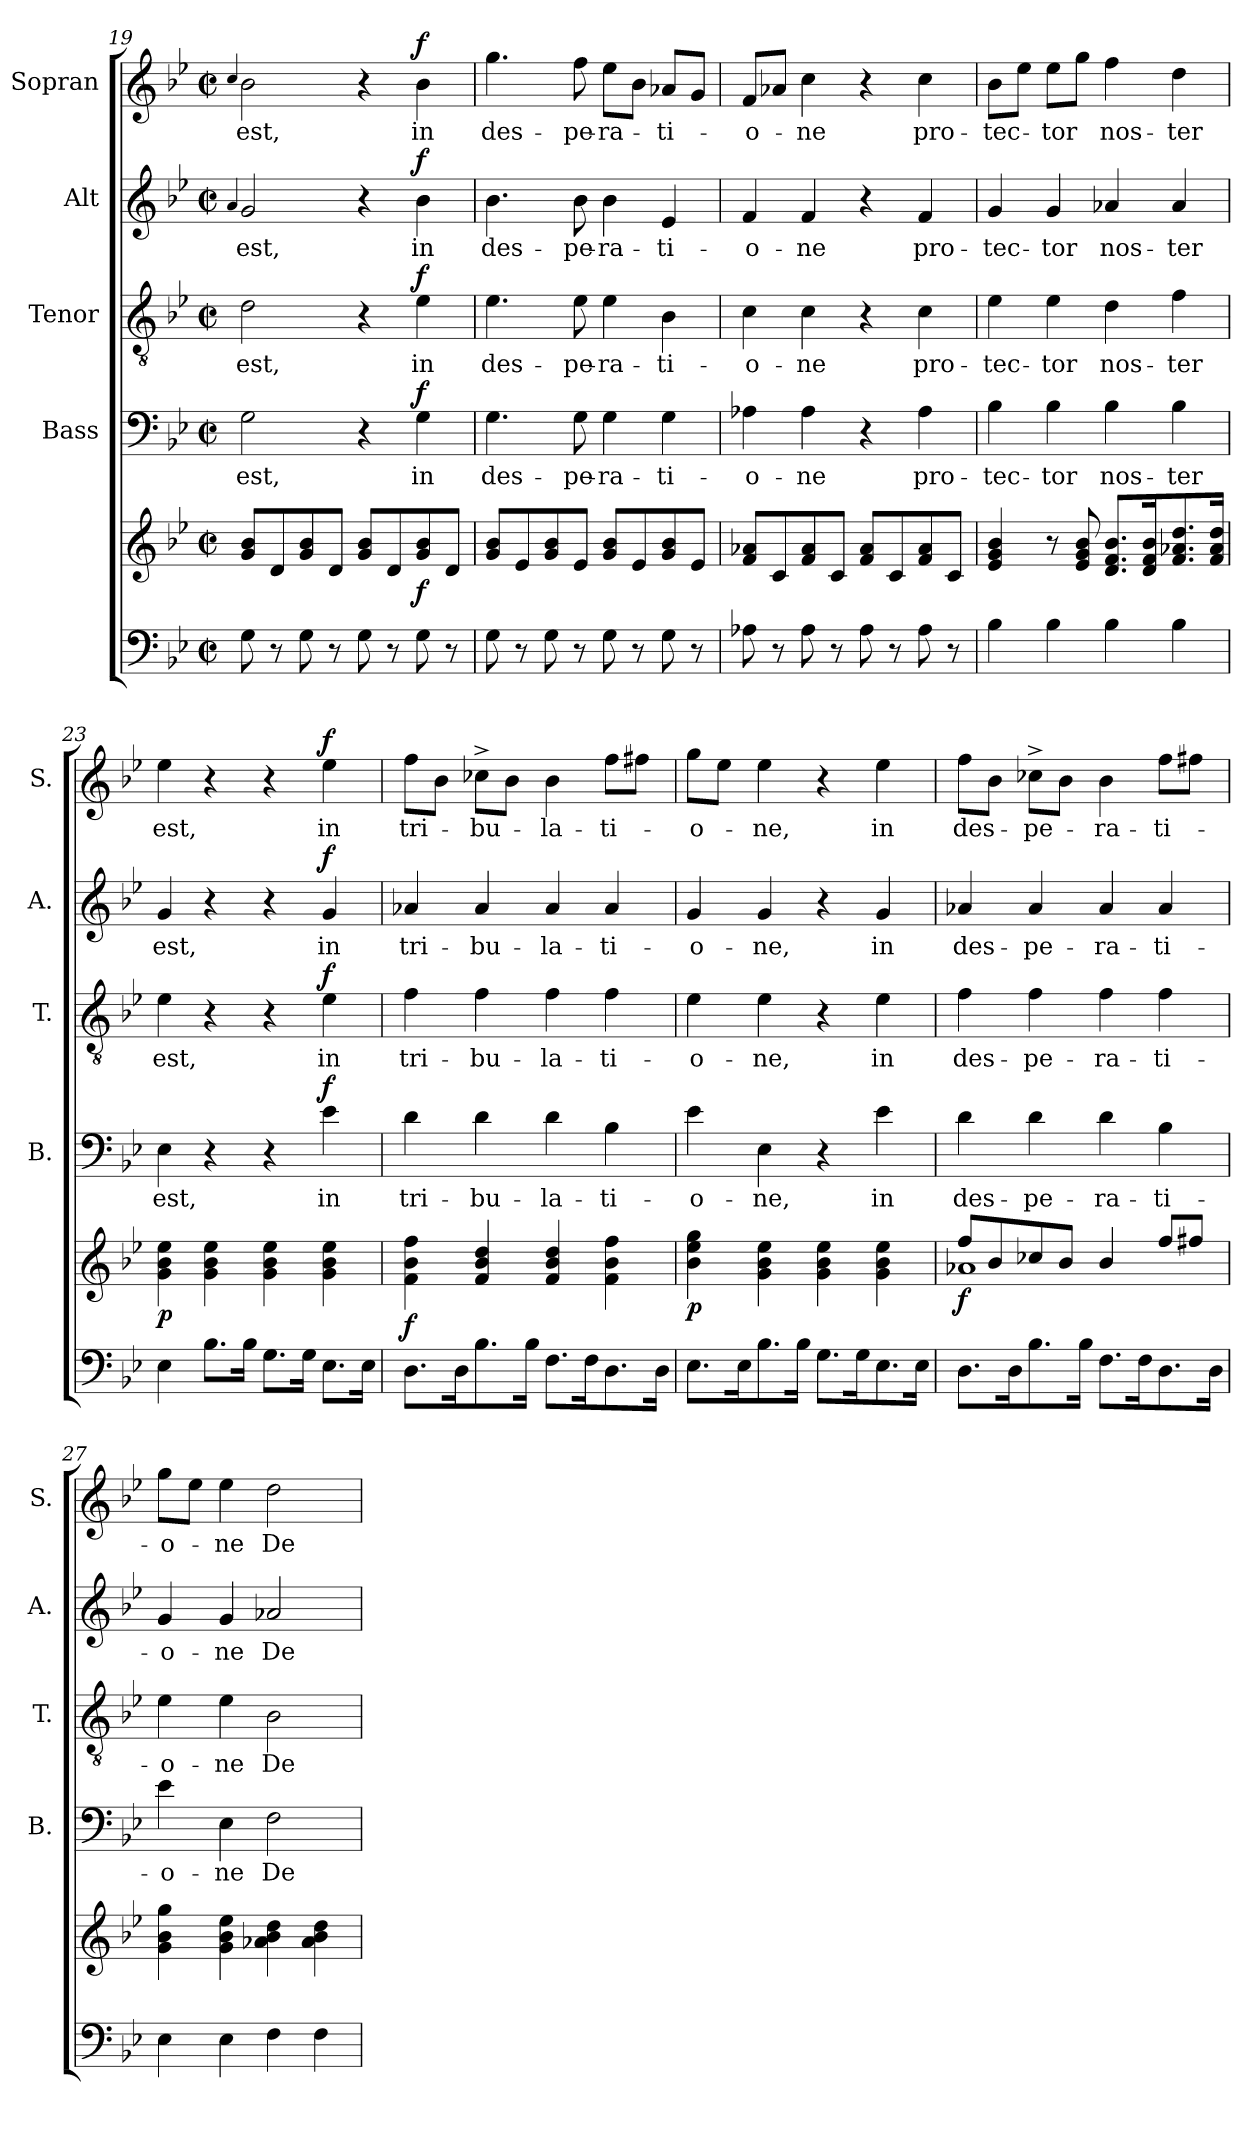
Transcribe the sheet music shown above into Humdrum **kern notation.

**kern	**kern	**dynam	**kern	**text	**dynam	**kern	**text	**dynam	**kern	**text	**dynam	**kern	**text	**dynam
*part5	*part5	*part5	*part4	*part4	*part4	*part3	*part3	*part3	*part2	*part2	*part2	*part1	*part1	*part1
*staff6	*staff5	*staff5/6	*staff4	*staff4	*staff4	*staff3	*staff3	*staff3	*staff2	*staff2	*staff2	*staff1	*staff1	*staff1
*	*	*	*I"Bass	*	*	*I"Tenor	*	*	*I"Alt	*	*	*I"Sopran	*	*
*	*	*	*I'B.	*	*	*I'T.	*	*	*I'A.	*	*	*I'S.	*	*
*clefF4	*clefG2	*	*clefF4	*	*	*clefGv2	*	*	*clefG2	*	*	*clefG2	*	*
*k[b-e-]	*k[b-e-]	*	*k[b-e-]	*	*	*k[b-e-]	*	*	*k[b-e-]	*	*	*k[b-e-]	*	*
*B-:	*B-:	*	*B-:	*	*	*B-:	*	*	*B-:	*	*	*B-:	*	*
*M2/2	*M2/2	*	*M2/2	*	*	*M2/2	*	*	*M2/2	*	*	*M2/2	*	*
*met(c|)	*met(c|)	*	*met(c|)	*	*	*met(c|)	*	*	*met(c|)	*	*	*met(c|)	*	*
=19	=19	=19	=19	=19	=19	=19	=19	=19	=19	=19	=19	=19	=19	=19
.	.	.	.	.	.	.	.	.	4qqa/	.	.	4qqcc/	.	.
!	!	!	!	!LO:LY:b	!	!	!LO:LY:b	!	!	!LO:LY:b	!	!	!LO:LY:b	!
8G\	8g/ 8b-/L	.	2G\	est,	.	2d\	est,	.	2g/	est,	.	2b-\	est,	.
8r	8d/	.	.	.	.	.	.	.	.	.	.	.	.	.
8G\	8g/ 8b-/	.	.	.	.	.	.	.	.	.	.	.	.	.
8r	8d/J	.	.	.	.	.	.	.	.	.	.	.	.	.
8G\	8g/ 8b-/L	.	4r	.	.	4r	.	.	4r	.	.	4r	.	.
8r	8d/	.	.	.	.	.	.	.	.	.	.	.	.	.
!	!	!LO:DY:b	!	!LO:LY:b	!LO:DY:a	!	!LO:LY:b	!LO:DY:a	!	!LO:LY:b	!LO:DY:a	!	!LO:LY:b	!LO:DY:a
8G\	8g/ 8b-/	f	4G\	in	f	4e-\	in	f	4b-\	in	f	4b-\	in	f
8r	8d/J	.	.	.	.	.	.	.	.	.	.	.	.	.
=20	=20	=20	=20	=20	=20	=20	=20	=20	=20	=20	=20	=20	=20	=20
!	!	!	!	!LO:LY:b	!	!	!LO:LY:b	!	!	!LO:LY:b	!	!	!LO:LY:b	!
8G\	8g/ 8b-/L	.	4.G\	des-	.	4.e-\	des-	.	4.b-\	des-	.	4.gg\	des-	.
8r	8e-/	.	.	.	.	.	.	.	.	.	.	.	.	.
8G\	8g/ 8b-/	.	.	.	.	.	.	.	.	.	.	.	.	.
!	!	!	!	!LO:LY:b	!	!	!LO:LY:b	!	!	!LO:LY:b	!	!	!LO:LY:b	!
8r	8e-/J	.	8G\	-pe-	.	8e-\	-pe-	.	8b-\	-pe-	.	8ff\	-pe-	.
!	!	!	!	!LO:LY:b	!	!	!LO:LY:b	!	!	!LO:LY:b	!	!	!LO:LY:b	!
8G\	8g/ 8b-/L	.	4G\	-ra-	.	4e-\	-ra-	.	4b-\	-ra-	.	8ee-\L	-ra-	.
8r	8e-/	.	.	.	.	.	.	.	.	.	.	8b-\J	.	.
!	!	!	!	!LO:LY:b	!	!	!LO:LY:b	!	!	!LO:LY:b	!	!	!LO:LY:b	!
8G\	8g/ 8b-/	.	4G\	-ti-	.	4B-\	-ti-	.	4e-/	-ti-	.	8a-X/L	-ti-	.
8r	8e-/J	.	.	.	.	.	.	.	.	.	.	8g/J	.	.
!!LO:PB:g=z
=21	=21	=21	=21	=21	=21	=21	=21	=21	=21	=21	=21	=21	=21	=21
!	!	!	!	!LO:LY:b	!	!	!LO:LY:b	!	!	!LO:LY:b	!	!	!LO:LY:b	!
8A-X\	8f/ 8a-X/L	.	4A-X\	-o-	.	4c\	-o-	.	4f/	-o-	.	8f/L	-o-	.
8r	8c/	.	.	.	.	.	.	.	.	.	.	8a-X/J	.	.
!	!	!	!	!LO:LY:b	!	!	!LO:LY:b	!	!	!LO:LY:b	!	!	!LO:LY:b	!
8A-\	8f/ 8a-/	.	4A-\	-ne	.	4c\	-ne	.	4f/	-ne	.	4cc\	-ne	.
8r	8c/J	.	.	.	.	.	.	.	.	.	.	.	.	.
8A-\	8f/ 8a-/L	.	4r	.	.	4r	.	.	4r	.	.	4r	.	.
8r	8c/	.	.	.	.	.	.	.	.	.	.	.	.	.
!	!	!	!	!LO:LY:b	!	!	!LO:LY:b	!	!	!LO:LY:b	!	!	!LO:LY:b	!
8A-\	8f/ 8a-/	.	4A-\	pro-	.	4c\	pro-	.	4f/	pro-	.	4cc\	pro-	.
8r	8c/J	.	.	.	.	.	.	.	.	.	.	.	.	.
=22	=22	=22	=22	=22	=22	=22	=22	=22	=22	=22	=22	=22	=22	=22
!	!	!	!	!LO:LY:b	!	!	!LO:LY:b	!	!	!LO:LY:b	!	!	!LO:LY:b	!
4B-\	4e-/ 4g/ 4b-/	.	4B-\	-tec-	.	4e-\	-tec-	.	4g/	-tec-	.	8b-\L	-tec-	.
.	.	.	.	.	.	.	.	.	.	.	.	8ee-\J	.	.
!	!	!	!	!LO:LY:b	!	!	!LO:LY:b	!	!	!LO:LY:b	!	!	!LO:LY:b	!
4B-\	8r	.	4B-\	-tor	.	4e-\	-tor	.	4g/	-tor	.	8ee-\L	-tor	.
.	8e-/ 8g/ 8b-/	.	.	.	.	.	.	.	.	.	.	8gg\J	.	.
!	!	!	!	!LO:LY:b	!	!	!LO:LY:b	!	!	!LO:LY:b	!	!	!LO:LY:b	!
4B-\	8.d/ 8.f/ 8.b-/L	.	4B-\	nos-	.	4d\	nos-	.	4a-X/	nos-	.	4ff\	nos-	.
.	16d/ 16f/ 16b-/k	.	.	.	.	.	.	.	.	.	.	.	.	.
!	!	!	!	!LO:LY:b	!	!	!LO:LY:b	!	!	!LO:LY:b	!	!	!LO:LY:b	!
4B-\	8.f/ 8.a-X/ 8.dd/	.	4B-\	-ter	.	4f\	-ter	.	4a-/	-ter	.	4dd\	-ter	.
.	16f/ 16a-/ 16dd/Jk	.	.	.	.	.	.	.	.	.	.	.	.	.
=23	=23	=23	=23	=23	=23	=23	=23	=23	=23	=23	=23	=23	=23	=23
!	!	!LO:DY:b	!	!LO:LY:b	!	!	!LO:LY:b	!	!	!LO:LY:b	!	!	!LO:LY:b	!
4E-\	4g\ 4b-\ 4ee-\	p	4E-\	est,	.	4e-\	est,	.	4g/	est,	.	4ee-\	est,	.
8.B-\L	4g\ 4b-\ 4ee-\	.	4r	.	.	4r	.	.	4r	.	.	4r	.	.
16B-\Jk	.	.	.	.	.	.	.	.	.	.	.	.	.	.
8.G\L	4g\ 4b-\ 4ee-\	.	4r	.	.	4r	.	.	4r	.	.	4r	.	.
16G\Jk	.	.	.	.	.	.	.	.	.	.	.	.	.	.
!	!	!	!	!LO:LY:b	!LO:DY:a	!	!LO:LY:b	!LO:DY:a	!	!LO:LY:b	!LO:DY:a	!	!LO:LY:b	!LO:DY:a
8.E-\L	4g\ 4b-\ 4ee-\	.	4e-\	in	f	4e-\	in	f	4g/	in	f	4ee-\	in	f
16E-\Jk	.	.	.	.	.	.	.	.	.	.	.	.	.	.
=24	=24	=24	=24	=24	=24	=24	=24	=24	=24	=24	=24	=24	=24	=24
!	!	!LO:DY:b	!	!LO:LY:b	!	!	!LO:LY:b	!	!	!LO:LY:b	!	!	!LO:LY:b	!
8.D\L	4f\ 4b-\ 4ff\	f	4d\	tri-	.	4f\	tri-	.	4a-X/	tri-	.	8ff\L	tri-	.
.	.	.	.	.	.	.	.	.	.	.	.	8b-\J	.	.
16D\k	.	.	.	.	.	.	.	.	.	.	.	.	.	.
!	!	!	!	!LO:LY:b	!	!	!LO:LY:b	!	!	!LO:LY:b	!	!	!LO:LY:b	!
8.B-\	4f/ 4b-/ 4dd/	.	4d\	-bu-	.	4f\	-bu-	.	4a-/	-bu-	.	8cc-X^>\L	-bu-	.
.	.	.	.	.	.	.	.	.	.	.	.	8b-\J	.	.
16B-\Jk	.	.	.	.	.	.	.	.	.	.	.	.	.	.
!	!	!	!	!LO:LY:b	!	!	!LO:LY:b	!	!	!LO:LY:b	!	!	!LO:LY:b	!
8.F\L	4f/ 4b-/ 4dd/	.	4d\	-la-	.	4f\	-la-	.	4a-/	-la-	.	4b-\	-la-	.
16F\k	.	.	.	.	.	.	.	.	.	.	.	.	.	.
!	!	!	!	!LO:LY:b	!	!	!LO:LY:b	!	!	!LO:LY:b	!	!	!LO:LY:b	!
8.D\	4f\ 4b-\ 4ff\	.	4B-\	-ti-	.	4f\	-ti-	.	4a-/	-ti-	.	8ff\L	-ti-	.
.	.	.	.	.	.	.	.	.	.	.	.	8ff#X\J	.	.
16D\Jk	.	.	.	.	.	.	.	.	.	.	.	.	.	.
=25	=25	=25	=25	=25	=25	=25	=25	=25	=25	=25	=25	=25	=25	=25
!	!	!LO:DY:b	!	!LO:LY:b	!	!	!LO:LY:b	!	!	!LO:LY:b	!	!	!LO:LY:b	!
8.E-\L	4b-\ 4ee-\ 4gg\	p	4e-\	-o-	.	4e-\	-o-	.	4g/	-o-	.	8gg\L	-o-	.
.	.	.	.	.	.	.	.	.	.	.	.	8ee-\J	.	.
16E-\k	.	.	.	.	.	.	.	.	.	.	.	.	.	.
!	!	!	!	!LO:LY:b	!	!	!LO:LY:b	!	!	!LO:LY:b	!	!	!LO:LY:b	!
8.B-\	4g\ 4b-\ 4ee-\	.	4E-\	-ne,	.	4e-\	-ne,	.	4g/	-ne,	.	4ee-\	-ne,	.
16B-\Jk	.	.	.	.	.	.	.	.	.	.	.	.	.	.
8.G\L	4g\ 4b-\ 4ee-\	.	4r	.	.	4r	.	.	4r	.	.	4r	.	.
16G\k	.	.	.	.	.	.	.	.	.	.	.	.	.	.
!	!	!	!	!LO:LY:b	!	!	!LO:LY:b	!	!	!LO:LY:b	!	!	!LO:LY:b	!
8.E-\	4g\ 4b-\ 4ee-\	.	4e-\	in	.	4e-\	in	.	4g/	in	.	4ee-\	in	.
16E-\Jk	.	.	.	.	.	.	.	.	.	.	.	.	.	.
!!LO:LB:g=z
=26	=26	=26	=26	=26	=26	=26	=26	=26	=26	=26	=26	=26	=26	=26
*	*^	*	*	*	*	*	*	*	*	*	*	*	*	*
!	!	!	!LO:DY:b	!	!LO:LY:b	!	!	!LO:LY:b	!	!	!LO:LY:b	!	!	!LO:LY:b	!
8.D\L	8ff/L	1a-X	f	4d\	des-	.	4f\	des-	.	4a-X/	des-	.	8ff\L	des-	.
.	8b-/	.	.	.	.	.	.	.	.	.	.	.	8b-\J	.	.
16D\k	.	.	.	.	.	.	.	.	.	.	.	.	.	.	.
!	!	!	!	!	!LO:LY:b	!	!	!LO:LY:b	!	!	!LO:LY:b	!	!	!LO:LY:b	!
8.B-\	8cc-X/	.	.	4d\	-pe-	.	4f\	-pe-	.	4a-/	-pe-	.	8cc-X^>\L	-pe-	.
.	8b-/J	.	.	.	.	.	.	.	.	.	.	.	8b-\J	.	.
16B-\Jk	.	.	.	.	.	.	.	.	.	.	.	.	.	.	.
!	!	!	!	!	!LO:LY:b	!	!	!LO:LY:b	!	!	!LO:LY:b	!	!	!LO:LY:b	!
8.F\L	4b-/	.	.	4d\	-ra-	.	4f\	-ra-	.	4a-/	-ra-	.	4b-\	-ra-	.
16F\k	.	.	.	.	.	.	.	.	.	.	.	.	.	.	.
!	!	!	!	!	!LO:LY:b	!	!	!LO:LY:b	!	!	!LO:LY:b	!	!	!LO:LY:b	!
8.D\	8ff/L	.	.	4B-\	-ti-	.	4f\	-ti-	.	4a-/	-ti-	.	8ff\L	-ti-	.
.	8ff#X/J	.	.	.	.	.	.	.	.	.	.	.	8ff#X\J	.	.
16D\Jk	.	.	.	.	.	.	.	.	.	.	.	.	.	.	.
*	*v	*v	*	*	*	*	*	*	*	*	*	*	*	*	*
=27	=27	=27	=27	=27	=27	=27	=27	=27	=27	=27	=27	=27	=27	=27
!	!	!	!	!LO:LY:b	!	!	!LO:LY:b	!	!	!LO:LY:b	!	!	!LO:LY:b	!
4E-\	4g\ 4b-\ 4gg\	.	4e-\	-o-	.	4e-\	-o-	.	4g/	-o-	.	8gg\L	-o-	.
.	.	.	.	.	.	.	.	.	.	.	.	8ee-\J	.	.
!	!	!	!	!LO:LY:b	!	!	!LO:LY:b	!	!	!LO:LY:b	!	!	!LO:LY:b	!
4E-\	4g\ 4b-\ 4ee-\	.	4E-\	-ne	.	4e-\	-ne	.	4g/	-ne	.	4ee-\	-ne	.
!	!	!	!	!LO:LY:b	!	!	!LO:LY:b	!	!	!LO:LY:b	!	!	!LO:LY:b	!
4F\	4a-X\ 4b-\ 4dd\	.	2F\	De-	.	2B-\	De-	.	2a-X/	De-	.	2dd\	De-	.
4F\	4a-\ 4b-\ 4dd\	.	.	.	.	.	.	.	.	.	.	.	.	.
=	=	=	=	=	=	=	=	=	=	=	=	=	=	=
*-	*-	*-	*-	*-	*-	*-	*-	*-	*-	*-	*-	*-	*-	*-
